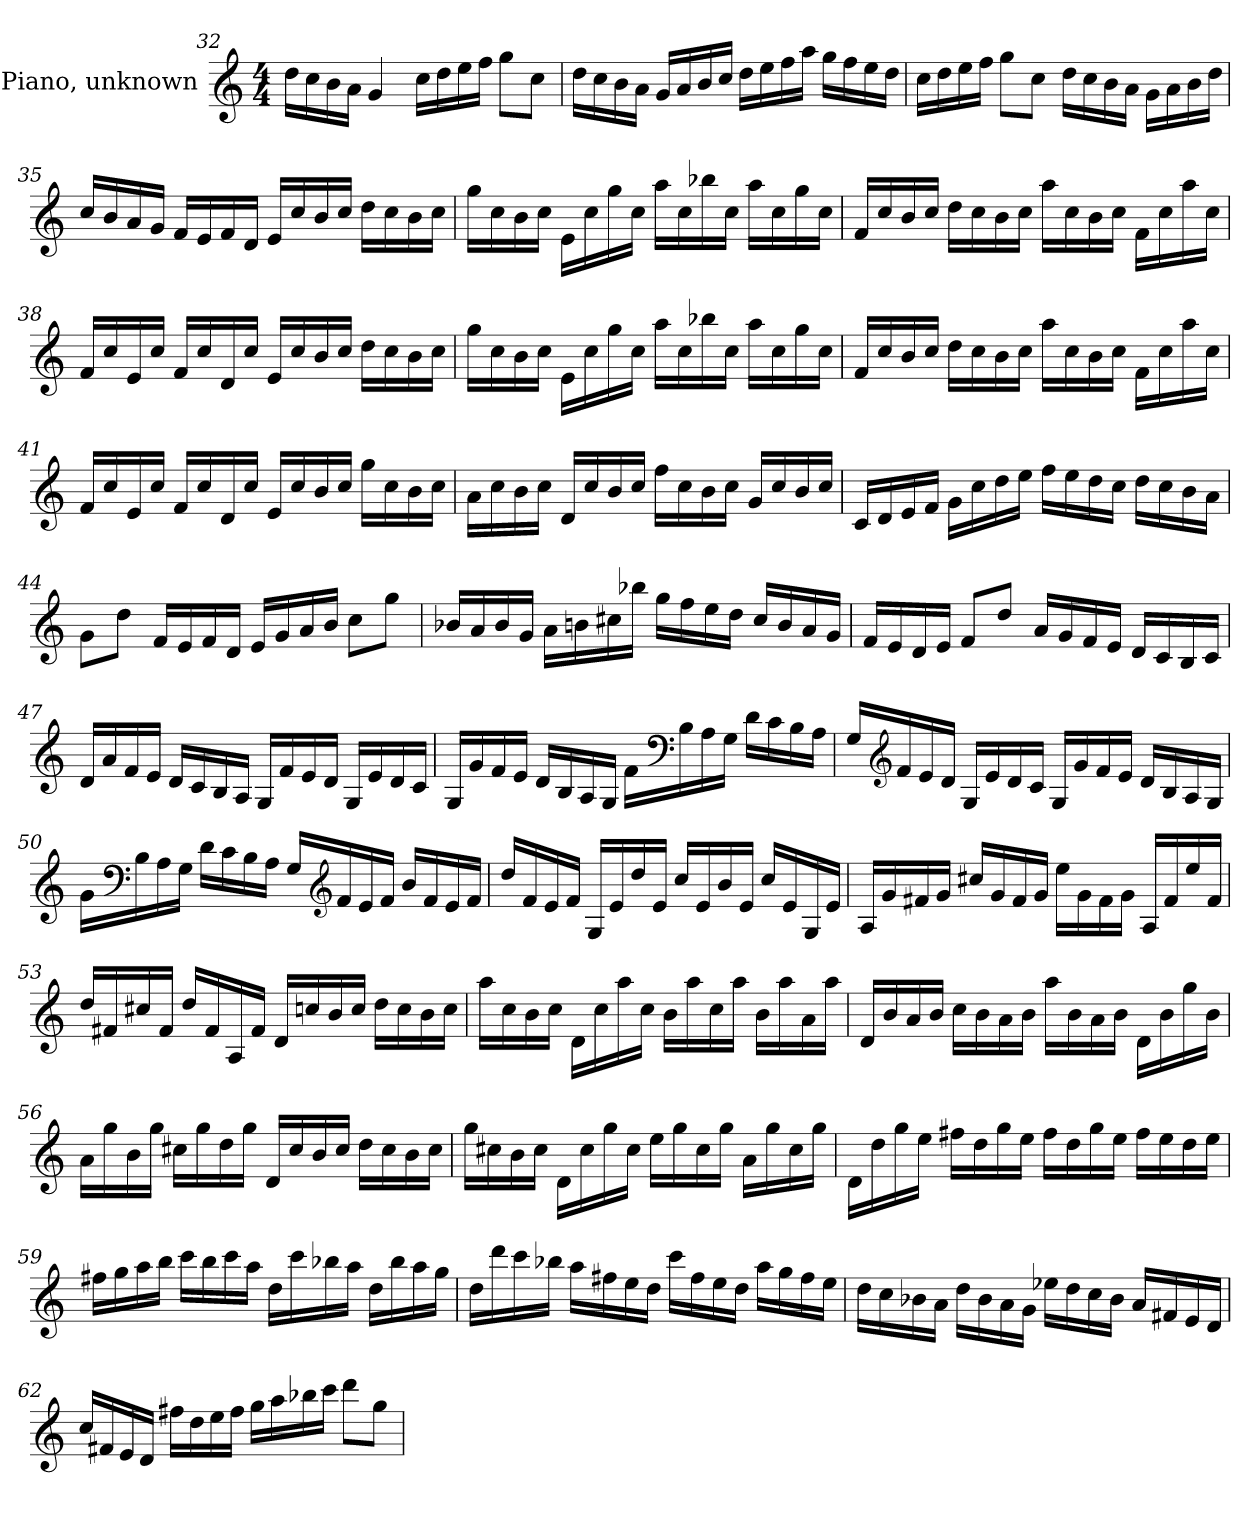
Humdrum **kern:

**kern
*part1
*staff1
*I"Piano, unknown
*I'Pno.
*clefG2
*k[]
*M4/4
=32
16dd\LL
16cc\
16b\
16a\JJ
4g/
16cc\LL
16dd\
16ee\
16ff\JJ
8gg\L
8cc\J
=33
16dd\LL
16cc\
16b\
16a\JJ
16g/LL
16a/
16b/
16cc/JJ
16dd\LL
16ee\
16ff\
16aa\JJ
16gg\LL
16ff\
16ee\
16dd\JJ
!!LO:LB:g=z
=34
16cc\LL
16dd\
16ee\
16ff\JJ
8gg\L
8cc\J
16dd\LL
16cc\
16b\
16a\JJ
16g\LL
16a\
16b\
16dd\JJ
=35
16cc/LL
16b/
16a/
16g/JJ
16f/LL
16e/
16f/
16d/JJ
16e/LL
16cc/
16b/
16cc/JJ
16dd\LL
16cc\
16b\
16cc\JJ
=36
16gg\LL
16cc\
16b\
16cc\JJ
16e\LL
16cc\
16gg\
16cc\JJ
16aa\LL
16cc\
16bb-X\
16cc\JJ
16aa\LL
16cc\
16gg\
16cc\JJ
!!LO:LB:g=z
=37
16f/LL
16cc/
16b/
16cc/JJ
16dd\LL
16cc\
16b\
16cc\JJ
16aa\LL
16cc\
16b\
16cc\JJ
16f\LL
16cc\
16aa\
16cc\JJ
=38
16f/LL
16cc/
16e/
16cc/JJ
16f/LL
16cc/
16d/
16cc/JJ
16e/LL
16cc/
16b/
16cc/JJ
16dd\LL
16cc\
16b\
16cc\JJ
=39
16gg\LL
16cc\
16b\
16cc\JJ
16e\LL
16cc\
16gg\
16cc\JJ
16aa\LL
16cc\
16bb-X\
16cc\JJ
16aa\LL
16cc\
16gg\
16cc\JJ
!!LO:LB:g=z
=40
16f/LL
16cc/
16b/
16cc/JJ
16dd\LL
16cc\
16b\
16cc\JJ
16aa\LL
16cc\
16b\
16cc\JJ
16f\LL
16cc\
16aa\
16cc\JJ
=41
16f/LL
16cc/
16e/
16cc/JJ
16f/LL
16cc/
16d/
16cc/JJ
16e/LL
16cc/
16b/
16cc/JJ
16gg\LL
16cc\
16b\
16cc\JJ
=42
16a\LL
16cc\
16b\
16cc\JJ
16d/LL
16cc/
16b/
16cc/JJ
16ff\LL
16cc\
16b\
16cc\JJ
16g/LL
16cc/
16b/
16cc/JJ
!!LO:LB:g=z
=43
16c/LL
16d/
16e/
16f/JJ
16g\LL
16cc\
16dd\
16ee\JJ
16ff\LL
16ee\
16dd\
16cc\JJ
16dd\LL
16cc\
16b\
16a\JJ
=44
8g\L
8dd\J
16f/LL
16e/
16f/
16d/JJ
16e/LL
16g/
16a/
16b/JJ
8cc\L
8gg\J
=45
16b-X/LL
16a/
16b-/
16g/JJ
16a\LL
16bn\
16cc#X\
16bb-X\JJ
16gg\LL
16ff\
16ee\
16dd\JJ
16cc#/LL
16b/
16a/
16g/JJ
!!LO:LB:g=z
=46
16f/LL
16e/
16d/
16e/JJ
8f/L
8dd/J
16a/LL
16g/
16f/
16e/JJ
16d/LL
16c/
16B/
16c/JJ
=47
16d/LL
16a/
16f/
16e/JJ
16d/LL
16c/
16B/
16A/JJ
16G/LL
16f/
16e/
16d/JJ
16G/LL
16e/
16d/
16c/JJ
!!LO:LB:g=z
=48
16G/LL
16g/
16f/
16e/JJ
16d/LL
16B/
16A/
16G/JJ
16f\LL
*clefF4
16B\
16A\
16G\JJ
16d\LL
16c\
16B\
16A\JJ
=49
16G/LL
*clefG2
16f/
16e/
16d/JJ
16G/LL
16e/
16d/
16c/JJ
16G/LL
16g/
16f/
16e/JJ
16d/LL
16B/
16A/
16G/JJ
!!LO:LB:g=z
=50
16g\LL
*clefF4
16B\
16A\
16G\JJ
16d\LL
16c\
16B\
16A\JJ
16G/LL
*clefG2
16f/
16e/
16f/JJ
16b/LL
16f/
16e/
16f/JJ
=51
16dd/LL
16f/
16e/
16f/JJ
16G/LL
16e/
16dd/
16e/JJ
16cc/LL
16e/
16b/
16e/JJ
16cc/LL
16e/
16G/
16e/JJ
!!LO:LB:g=z
=52
16A/LL
16g/
16f#X/
16g/JJ
16cc#X/LL
16g/
16f#/
16g/JJ
16ee\LL
16g\
16f#\
16g\JJ
16A/LL
16f#/
16ee/
16f#/JJ
=53
16dd/LL
16f#X/
16cc#X/
16f#/JJ
16dd/LL
16f#/
16A/
16f#/JJ
16d/LL
16ccn/
16b/
16cc/JJ
16dd\LL
16cc\
16b\
16cc\JJ
!!LO:PB:g=z
=54
16aa\LL
16cc\
16b\
16cc\JJ
16d\LL
16cc\
16aa\
16cc\JJ
16b\LL
16aa\
16cc\
16aa\JJ
16b\LL
16aa\
16a\
16aa\JJ
=55
16d/LL
16b/
16a/
16b/JJ
16cc\LL
16b\
16a\
16b\JJ
16aa\LL
16b\
16a\
16b\JJ
16d\LL
16b\
16gg\
16b\JJ
=56
16a\LL
16gg\
16b\
16gg\JJ
16cc#X\LL
16gg\
16dd\
16gg\JJ
16d/LL
16cc#/
16b/
16cc#/JJ
16dd\LL
16cc#\
16b\
16cc#\JJ
!!LO:LB:g=z
=57
16gg\LL
16cc#X\
16b\
16cc#\JJ
16d\LL
16cc#\
16gg\
16cc#\JJ
16ee\LL
16gg\
16cc#\
16gg\JJ
16a\LL
16gg\
16cc#\
16gg\JJ
=58
16d\LL
16dd\
16gg\
16ee\JJ
16ff#X\LL
16dd\
16gg\
16ee\JJ
16ff#\LL
16dd\
16gg\
16ee\JJ
16ff#\LL
16ee\
16dd\
16ee\JJ
!!LO:LB:g=z
=59
16ff#X\LL
16gg\
16aa\
16bb\JJ
16ccc\LL
16bb\
16ccc\
16aa\JJ
16dd\LL
16ccc\
16bb-X\
16aa\JJ
16dd\LL
16bb-\
16aa\
16gg\JJ
=60
16dd\LL
16ddd\
16ccc\
16bb-X\JJ
16aa\LL
16ff#X\
16ee\
16dd\JJ
16ccc\LL
16ff#\
16ee\
16dd\JJ
16aa\LL
16gg\
16ff#\
16ee\JJ
!!LO:LB:g=z
=61
16dd\LL
16cc\
16b-X\
16a\JJ
16dd\LL
16b-\
16a\
16g\JJ
16ee-X\LL
16dd\
16cc\
16b-\JJ
16a/LL
16f#X/
16e/
16d/JJ
=62
16cc/LL
16f#X/
16e/
16d/JJ
16ff#X\LL
16dd\
16ee\
16ff#\JJ
16gg\LL
16aa\
16bb-X\
16ccc\JJ
8ddd\L
8gg\J
=
*-
